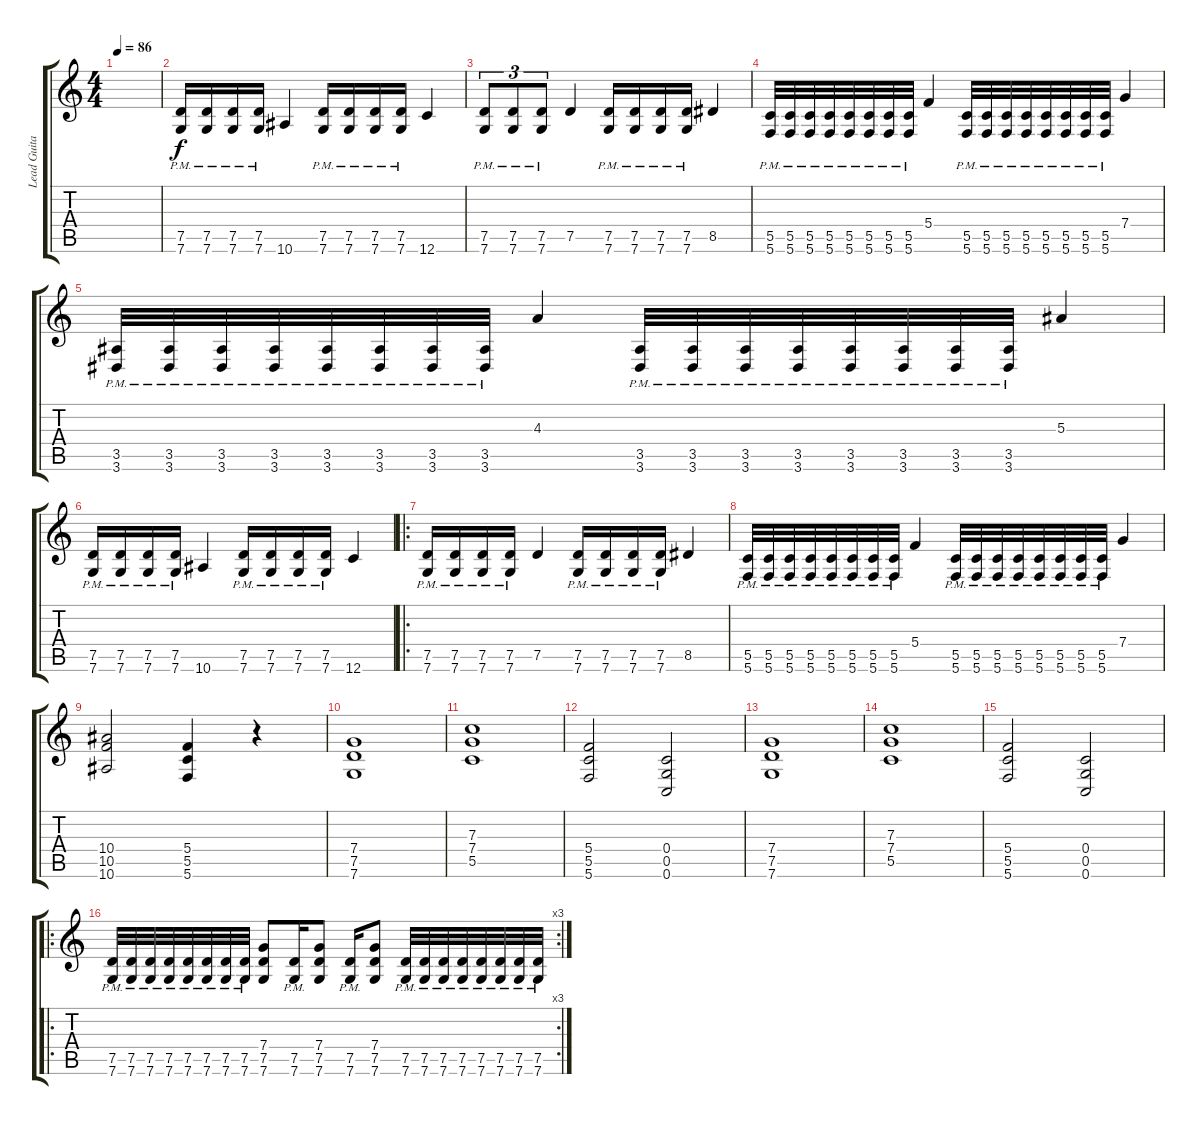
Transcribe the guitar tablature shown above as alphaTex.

\track ("Lead Guitar" "Lead Guita") {instrument overdrivenguitar}
\staff {score tabs}
\tuning (D4 A3 F3 C3 G2 C2) {hide}
\ts (4 4)
\tempo 86
\clef g2
\ks c
|
(7.5{pm} 7.6{pm}).16 (7.5{pm} 7.6{pm}).16 (7.5{pm} 7.6{pm}).16 (7.5{pm} 7.6{pm}).16 10.6.4 (7.5{pm} 7.6{pm}).16 (7.5{pm} 7.6{pm}).16 (7.5{pm} 7.6{pm}).16 (7.5{pm} 7.6{pm}).16 12.6.4 |
(7.5{pm} 7.6{pm}).8{tu (3 2)} (7.5{pm} 7.6{pm}).8{tu (3 2)} (7.5{pm} 7.6{pm}).8{tu (3 2)} 7.5.4 (7.5{pm} 7.6{pm}).16 (7.5{pm} 7.6{pm}).16 (7.5{pm} 7.6{pm}).16 (7.5{pm} 7.6{pm}).16 8.5.4 |
(5.5{pm} 5.6{pm}).32 (5.5{pm} 5.6{pm}).32 (5.5{pm} 5.6{pm}).32 (5.5{pm} 5.6{pm}).32 (5.5{pm} 5.6{pm}).32 (5.5{pm} 5.6{pm}).32 (5.5{pm} 5.6{pm}).32 (5.5{pm} 5.6{pm}).32 5.4.4 (5.5{pm} 5.6{pm}).32 (5.5{pm} 5.6{pm}).32 (5.5{pm} 5.6{pm}).32 (5.5{pm} 5.6{pm}).32 (5.5{pm} 5.6{pm}).32 (5.5{pm} 5.6{pm}).32 (5.5{pm} 5.6{pm}).32 (5.5{pm} 5.6{pm}).32 7.4.4 |
(3.5{pm} 3.6{pm}).32 (3.5{pm} 3.6{pm}).32 (3.5{pm} 3.6{pm}).32 (3.5{pm} 3.6{pm}).32 (3.5{pm} 3.6{pm}).32 (3.5{pm} 3.6{pm}).32 (3.5{pm} 3.6{pm}).32 (3.5{pm} 3.6{pm}).32 4.3.4 (3.5{pm} 3.6{pm}).32 (3.5{pm} 3.6{pm}).32 (3.5{pm} 3.6{pm}).32 (3.5{pm} 3.6{pm}).32 (3.5{pm} 3.6{pm}).32 (3.5{pm} 3.6{pm}).32 (3.5{pm} 3.6{pm}).32 (3.5{pm} 3.6{pm}).32 5.3.4 |
(7.5{pm} 7.6{pm}).16 (7.5{pm} 7.6{pm}).16 (7.5{pm} 7.6{pm}).16 (7.5{pm} 7.6{pm}).16 10.6.4 (7.5{pm} 7.6{pm}).16 (7.5{pm} 7.6{pm}).16 (7.5{pm} 7.6{pm}).16 (7.5{pm} 7.6{pm}).16 12.6.4 |
\ro
(7.5{pm} 7.6{pm}).16 (7.5{pm} 7.6{pm}).16 (7.5{pm} 7.6{pm}).16 (7.5{pm} 7.6{pm}).16 7.5.4 (7.5{pm} 7.6{pm}).16 (7.5{pm} 7.6{pm}).16 (7.5{pm} 7.6{pm}).16 (7.5{pm} 7.6{pm}).16 8.5.4 |
(5.5{pm} 5.6{pm}).32 (5.5{pm} 5.6{pm}).32 (5.5{pm} 5.6{pm}).32 (5.5{pm} 5.6{pm}).32 (5.5{pm} 5.6{pm}).32 (5.5{pm} 5.6{pm}).32 (5.5{pm} 5.6{pm}).32 (5.5{pm} 5.6{pm}).32 5.4.4 (5.5{pm} 5.6{pm}).32 (5.5{pm} 5.6{pm}).32 (5.5{pm} 5.6{pm}).32 (5.5{pm} 5.6{pm}).32 (5.5{pm} 5.6{pm}).32 (5.5{pm} 5.6{pm}).32 (5.5{pm} 5.6{pm}).32 (5.5{pm} 5.6{pm}).32 7.4.4 |
(10.4 10.5 10.6).2 (5.4 5.5 5.6).4 r.4 |
(7.4 7.5 7.6).1 |
(7.3 7.4 5.5).1 |
(5.4 5.5 5.6).2 (0.4 0.5 0.6).2 |
(7.4 7.5 7.6).1 |
(7.3 7.4 5.5).1 |
(5.4 5.5 5.6).2 (0.4 0.5 0.6).2 |
\ro
\rc 3
(7.5{pm} 7.6{pm}).32 (7.5{pm} 7.6{pm}).32 (7.5{pm} 7.6{pm}).32 (7.5{pm} 7.6{pm}).32 (7.5{pm} 7.6{pm}).32 (7.5{pm} 7.6{pm}).32 (7.5{pm} 7.6{pm}).32 (7.5{pm} 7.6{pm}).32 (7.4 7.5 7.6).8 (7.5{pm} 7.6{pm}).16 (7.4 7.5 7.6).8 (7.5{pm} 7.6{pm}).16 (7.4 7.5 7.6).8 (7.5{pm} 7.6{pm}).32 (7.5{pm} 7.6{pm}).32 (7.5{pm} 7.6{pm}).32 (7.5{pm} 7.6{pm}).32 (7.5{pm} 7.6{pm}).32 (7.5{pm} 7.6{pm}).32 (7.5{pm} 7.6{pm}).32 (7.5{pm} 7.6{pm}).32
